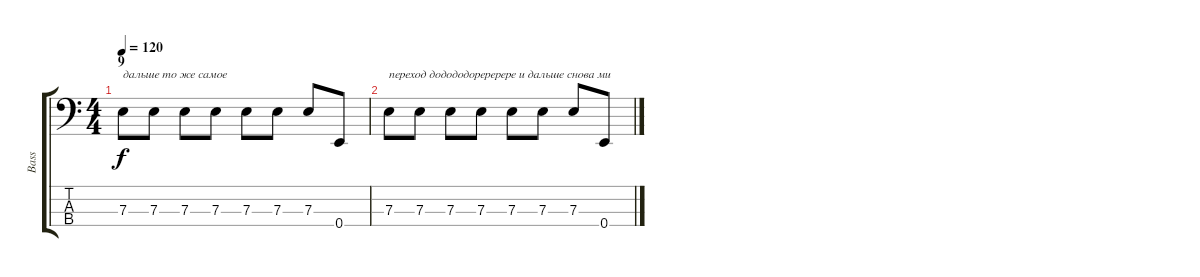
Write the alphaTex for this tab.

\track ("Bass" "Bass") {instrument electricbassfinger}
\staff {score tabs}
\tuning (G2 D2 A1 E1) {hide}
\ts (4 4)
\section ("" "9")
\tempo 120
\clef f4
\ks c
7.3.8{txt "дальше то же самое" dy f} 7.3.8 7.3.8 7.3.8 7.3.8 7.3.8 7.3.8 0.4.8 |
7.3.8{txt "переход додододореререре и дальше снова ми"} 7.3.8 7.3.8 7.3.8 7.3.8 7.3.8 7.3.8 0.4.8
